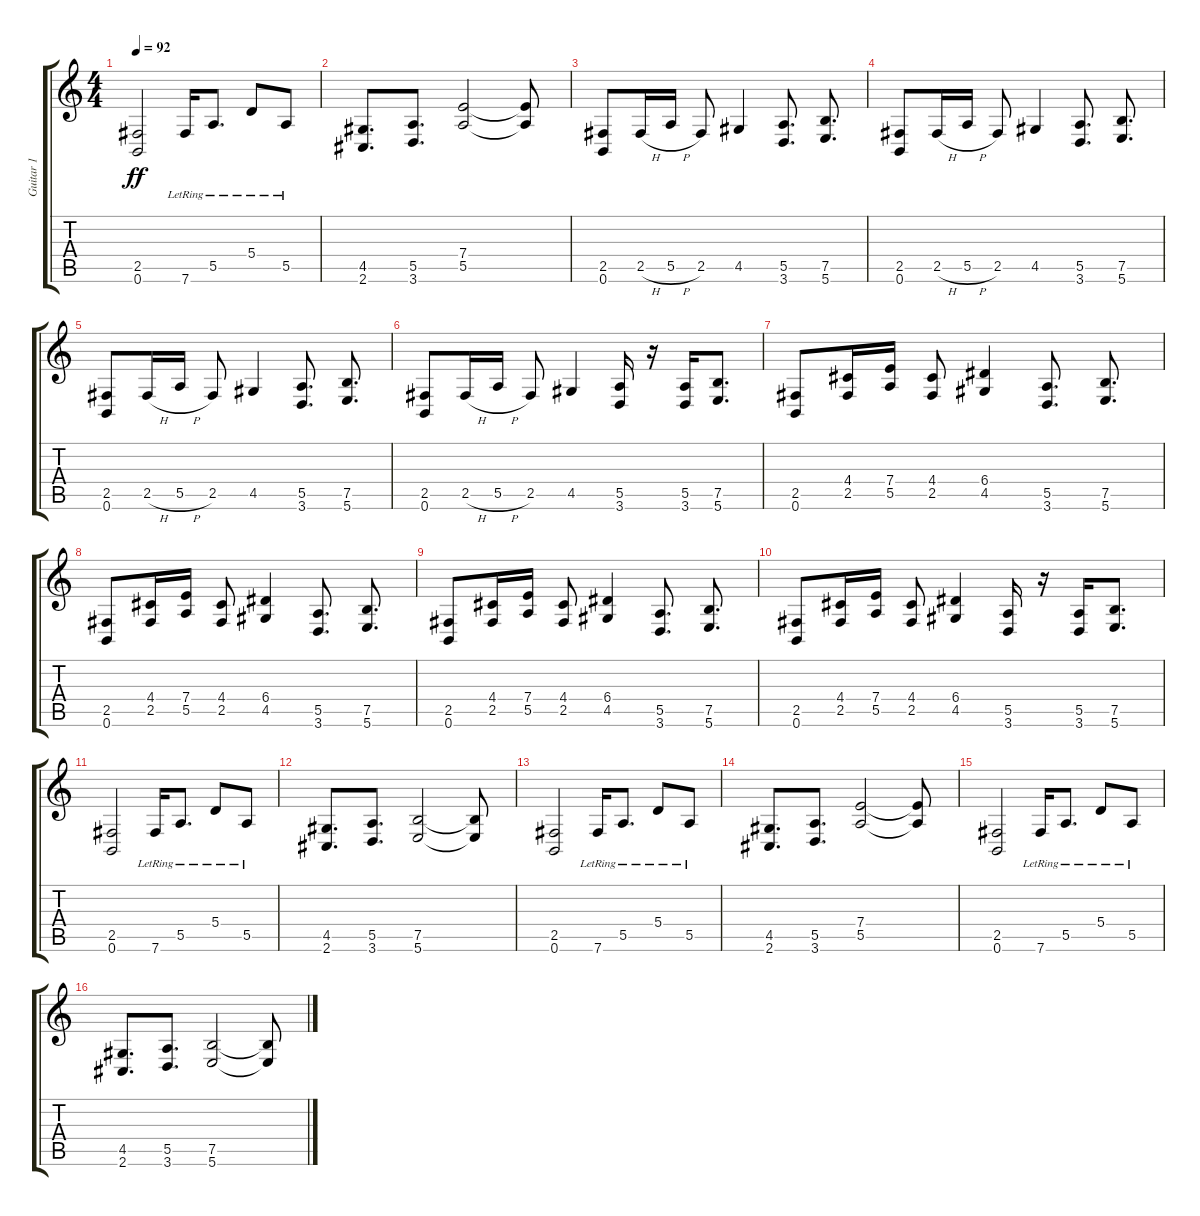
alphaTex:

\track ("Guitar 1" "Guitar 1") {instrument distortionguitar}
\staff {score tabs}
\tuning (B3 Gb3 D3 A2 E2 B1) {hide}
\ts (4 4)
\tempo 92
\clef g2
\ks c
(2.5 0.6).2{dy ff} 7.6{lr}.16 5.5{lr}.8{d} 5.4{lr}.8 5.5{lr}.8 |
(4.5 2.6).8{d} (5.5 3.6).8{d} (7.4 5.5).2 (7.4{t} 5.5{t}).8 |
(2.5 0.6).8 2.5{h}.16 5.5{h}.16 2.5.8 4.5.4 (5.5 3.6).8{d} (7.5 5.6).8{d} |
(2.5 0.6).8 2.5{h}.16 5.5{h}.16 2.5.8 4.5.4 (5.5 3.6).8{d} (7.5 5.6).8{d} |
(2.5 0.6).8 2.5{h}.16 5.5{h}.16 2.5.8 4.5.4 (5.5 3.6).8{d} (7.5 5.6).8{d} |
(2.5 0.6).8 2.5{h}.16 5.5{h}.16 2.5.8 4.5.4 (5.5 3.6).16 r.16 (5.5 3.6).16 (7.5 5.6).8{d} |
(2.5 0.6).8 (4.4 2.5).16 (7.4 5.5).16 (4.4 2.5).8 (6.4 4.5).4 (5.5 3.6).8{d} (7.5 5.6).8{d} |
(2.5 0.6).8 (4.4 2.5).16 (7.4 5.5).16 (4.4 2.5).8 (6.4 4.5).4 (5.5 3.6).8{d} (7.5 5.6).8{d} |
(2.5 0.6).8 (4.4 2.5).16 (7.4 5.5).16 (4.4 2.5).8 (6.4 4.5).4 (5.5 3.6).8{d} (7.5 5.6).8{d} |
(2.5 0.6).8 (4.4 2.5).16 (7.4 5.5).16 (4.4 2.5).8 (6.4 4.5).4 (5.5 3.6).16 r.16 (5.5 3.6).16 (7.5 5.6).8{d} |
(2.5 0.6).2 7.6{lr}.16 5.5{lr}.8{d} 5.4{lr}.8 5.5{lr}.8 |
(4.5 2.6).8{d} (5.5 3.6).8{d} (7.5 5.6).2 (7.5{t} 5.6{t}).8 |
(2.5 0.6).2 7.6{lr}.16 5.5{lr}.8{d} 5.4{lr}.8 5.5{lr}.8 |
(4.5 2.6).8{d} (5.5 3.6).8{d} (7.4 5.5).2 (7.4{t} 5.5{t}).8 |
(2.5 0.6).2 7.6{lr}.16 5.5{lr}.8{d} 5.4{lr}.8 5.5{lr}.8 |
(4.5 2.6).8{d} (5.5 3.6).8{d} (7.5 5.6).2 (7.5{t} 5.6{t}).8
